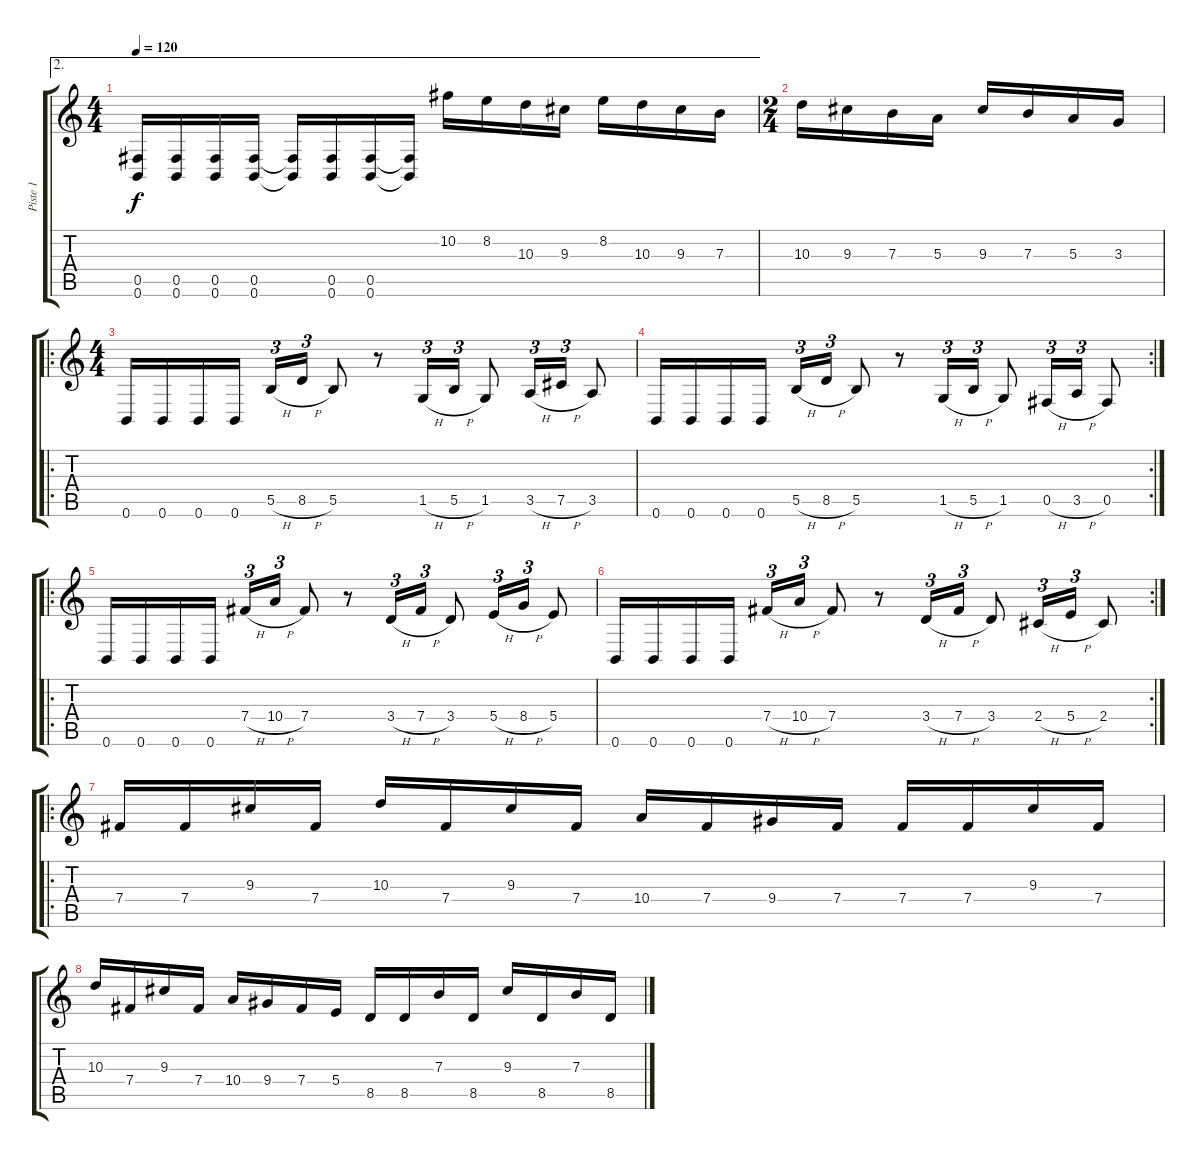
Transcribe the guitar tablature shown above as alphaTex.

\track ("Piste 1" "Piste 1") {instrument distortionguitar}
\staff {score tabs}
\tuning (Db4 Ab3 E3 B2 Gb2 B1) {hide}
\ae 2
\ts (4 4)
\tempo 120
\clef g2
\ks c
(0.5 0.6).16{dy f} (0.5 0.6).16 (0.5 0.6).16 (0.5 0.6).16 (0.5{t} 0.6{t}).16 (0.5 0.6).16 (0.5 0.6).16 (0.5{t} 0.6{t}).16 10.2.16 8.2.16 10.3.16 9.3.16 8.2.16 10.3.16 9.3.16 7.3.16 |
\ts (2 4)
10.3.16 9.3.16 7.3.16 5.3.16 9.3.16 7.3.16 5.3.16 3.3.16 |
\ro
\ts (4 4)
0.6.16 0.6.16 0.6.16 0.6.16 5.5{h}.16{tu (3 2)} 8.5{h}.16{tu (3 2)} 5.5.8 r.8 1.5{h}.16{tu (3 2)} 5.5{h}.16{tu (3 2)} 1.5.8 3.5{h}.16{tu (3 2)} 7.5{h}.16{tu (3 2)} 3.5.8 |
\rc 2
0.6.16 0.6.16 0.6.16 0.6.16 5.5{h}.16{tu (3 2)} 8.5{h}.16{tu (3 2)} 5.5.8 r.8 1.5{h}.16{tu (3 2)} 5.5{h}.16{tu (3 2)} 1.5.8 0.5{h}.16{tu (3 2)} 3.5{h}.16{tu (3 2)} 0.5.8 |
\ro
0.6.16 0.6.16 0.6.16 0.6.16 7.4{h}.16{tu (3 2)} 10.4{h}.16{tu (3 2)} 7.4.8 r.8 3.4{h}.16{tu (3 2)} 7.4{h}.16{tu (3 2)} 3.4.8 5.4{h}.16{tu (3 2)} 8.4{h}.16{tu (3 2)} 5.4.8 |
\rc 2
0.6.16 0.6.16 0.6.16 0.6.16 7.4{h}.16{tu (3 2)} 10.4{h}.16{tu (3 2)} 7.4.8 r.8 3.4{h}.16{tu (3 2)} 7.4{h}.16{tu (3 2)} 3.4.8 2.4{h}.16{tu (3 2)} 5.4{h}.16{tu (3 2)} 2.4.8 |
\ro
7.4.16 7.4.16 9.3.16 7.4.16 10.3.16 7.4.16 9.3.16 7.4.16 10.4.16 7.4.16 9.4.16 7.4.16 7.4.16 7.4.16 9.3.16 7.4.16 |
10.3.16 7.4.16 9.3.16 7.4.16 10.4.16 9.4.16 7.4.16 5.4.16 8.5.16 8.5.16 7.3.16 8.5.16 9.3.16 8.5.16 7.3.16 8.5.16
